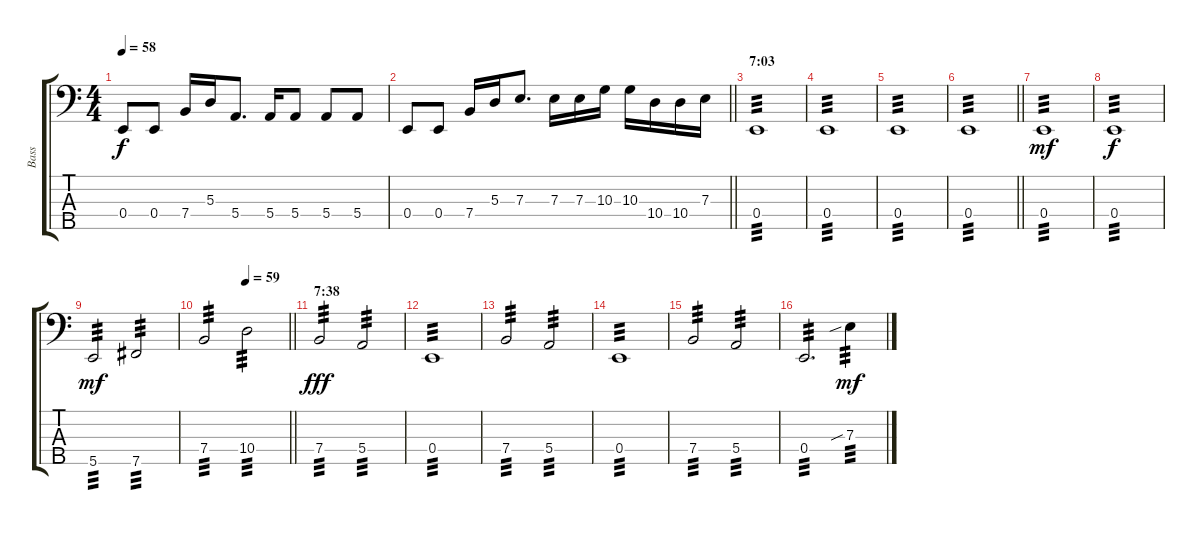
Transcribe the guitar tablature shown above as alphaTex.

\track ("Bass" "Bass") {instrument electricbassfinger}
\staff {score tabs}
\tuning (G2 D2 A1 E1 B0) {hide}
\ts (4 4)
\tempo 58
\clef f4
\ks c
0.4.8{dy f} 0.4.8 7.4.16 5.3.16 5.4.8{d} 5.4.16 5.4.8 5.4.8 5.4.8 |
\barLineRight lightlight
0.4.8 0.4.8 7.4.16 5.3.16 7.3.8{d} 7.3.16 7.3.16 10.3.16 10.3.16 10.4.16 10.4.16 7.3.16 |
\section ("" "7:03")
0.4.1{tp 3} |
0.4.1{tp 3} |
0.4.1{tp 3} |
\barLineRight lightlight
0.4.1{tp 3} |
\section ("" "")
0.4.1{tp 3 dy mf} |
0.4.1{tp 3 dy f} |
5.5.2{tp 3 dy mf} 7.5.2{tp 3} |
\tempo (59 0.5)
\barLineRight lightlight
7.4.2{tp 3} 10.4.2{tp 3} |
\section ("" "7:38")
7.4.2{tp 3 dy fff} 5.4.2{tp 3} |
0.4.1{tp 3} |
7.4.2{tp 3} 5.4.2{tp 3} |
0.4.1{tp 3} |
7.4.2{tp 3} 5.4.2{tp 3} |
0.4.2{d tp 3} 7.3{sib}.4{tp 3 dy mf}
